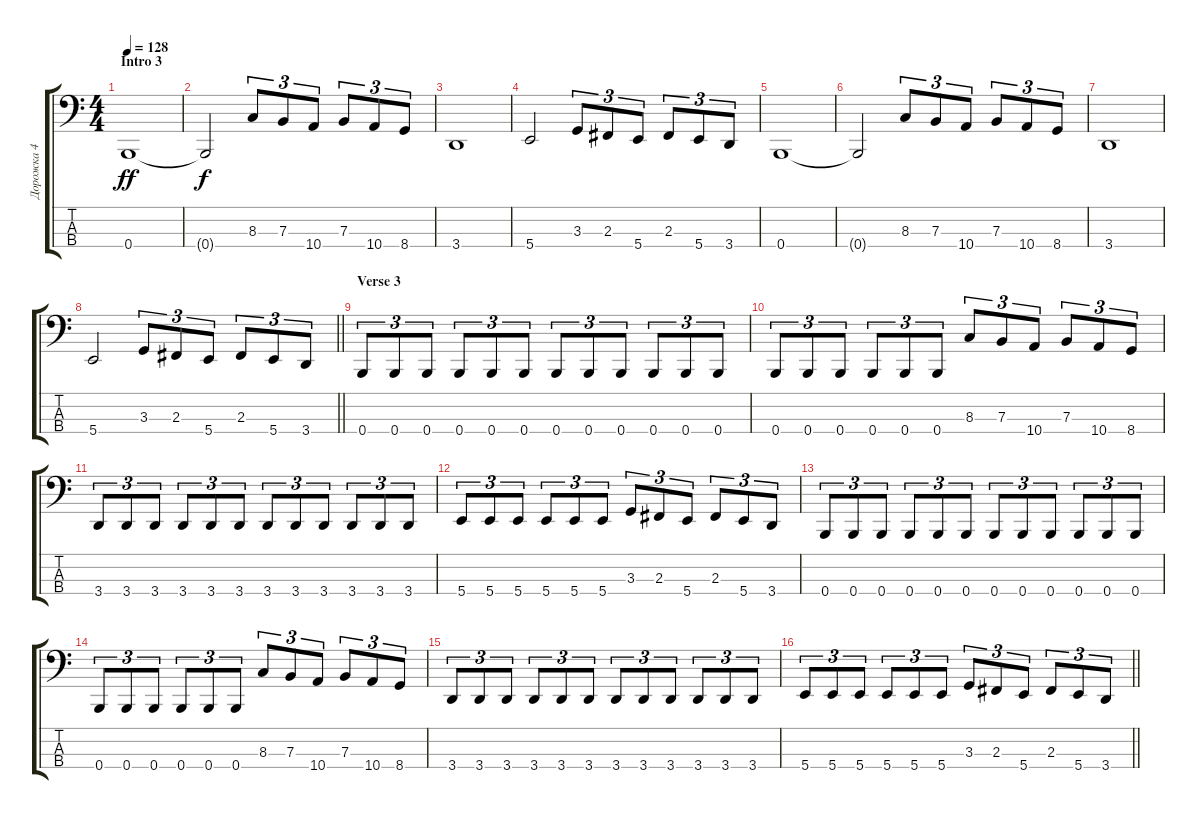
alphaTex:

\track ("Дорожка 4" "Дорожка 4") {instrument electricbasspick}
\staff {score tabs}
\tuning (D2 A1 E1 B0) {hide}
\ts (4 4)
\section ("" "Intro 3")
\tempo 128
\clef f4
\ks c
0.4.1{dy ff} |
0.4{t}.2{dy f} 8.3.8{tu (3 2)} 7.3.8{tu (3 2)} 10.4.8{tu (3 2)} 7.3.8{tu (3 2)} 10.4.8{tu (3 2)} 8.4.8{tu (3 2)} |
3.4.1 |
5.4.2 3.3.8{tu (3 2)} 2.3.8{tu (3 2)} 5.4.8{tu (3 2)} 2.3.8{tu (3 2)} 5.4.8{tu (3 2)} 3.4.8{tu (3 2)} |
0.4.1 |
0.4{t}.2 8.3.8{tu (3 2)} 7.3.8{tu (3 2)} 10.4.8{tu (3 2)} 7.3.8{tu (3 2)} 10.4.8{tu (3 2)} 8.4.8{tu (3 2)} |
3.4.1 |
\barLineRight lightlight
5.4.2 3.3.8{tu (3 2)} 2.3.8{tu (3 2)} 5.4.8{tu (3 2)} 2.3.8{tu (3 2)} 5.4.8{tu (3 2)} 3.4.8{tu (3 2)} |
\section ("" "Verse 3")
0.4.8{tu (3 2)} 0.4.8{tu (3 2)} 0.4.8{tu (3 2)} 0.4.8{tu (3 2)} 0.4.8{tu (3 2)} 0.4.8{tu (3 2)} 0.4.8{tu (3 2)} 0.4.8{tu (3 2)} 0.4.8{tu (3 2)} 0.4.8{tu (3 2)} 0.4.8{tu (3 2)} 0.4.8{tu (3 2)} |
0.4.8{tu (3 2)} 0.4.8{tu (3 2)} 0.4.8{tu (3 2)} 0.4.8{tu (3 2)} 0.4.8{tu (3 2)} 0.4.8{tu (3 2)} 8.3.8{tu (3 2)} 7.3.8{tu (3 2)} 10.4.8{tu (3 2)} 7.3.8{tu (3 2)} 10.4.8{tu (3 2)} 8.4.8{tu (3 2)} |
3.4.8{tu (3 2)} 3.4.8{tu (3 2)} 3.4.8{tu (3 2)} 3.4.8{tu (3 2)} 3.4.8{tu (3 2)} 3.4.8{tu (3 2)} 3.4.8{tu (3 2)} 3.4.8{tu (3 2)} 3.4.8{tu (3 2)} 3.4.8{tu (3 2)} 3.4.8{tu (3 2)} 3.4.8{tu (3 2)} |
5.4.8{tu (3 2)} 5.4.8{tu (3 2)} 5.4.8{tu (3 2)} 5.4.8{tu (3 2)} 5.4.8{tu (3 2)} 5.4.8{tu (3 2)} 3.3.8{tu (3 2)} 2.3.8{tu (3 2)} 5.4.8{tu (3 2)} 2.3.8{tu (3 2)} 5.4.8{tu (3 2)} 3.4.8{tu (3 2)} |
0.4.8{tu (3 2)} 0.4.8{tu (3 2)} 0.4.8{tu (3 2)} 0.4.8{tu (3 2)} 0.4.8{tu (3 2)} 0.4.8{tu (3 2)} 0.4.8{tu (3 2)} 0.4.8{tu (3 2)} 0.4.8{tu (3 2)} 0.4.8{tu (3 2)} 0.4.8{tu (3 2)} 0.4.8{tu (3 2)} |
0.4.8{tu (3 2)} 0.4.8{tu (3 2)} 0.4.8{tu (3 2)} 0.4.8{tu (3 2)} 0.4.8{tu (3 2)} 0.4.8{tu (3 2)} 8.3.8{tu (3 2)} 7.3.8{tu (3 2)} 10.4.8{tu (3 2)} 7.3.8{tu (3 2)} 10.4.8{tu (3 2)} 8.4.8{tu (3 2)} |
3.4.8{tu (3 2)} 3.4.8{tu (3 2)} 3.4.8{tu (3 2)} 3.4.8{tu (3 2)} 3.4.8{tu (3 2)} 3.4.8{tu (3 2)} 3.4.8{tu (3 2)} 3.4.8{tu (3 2)} 3.4.8{tu (3 2)} 3.4.8{tu (3 2)} 3.4.8{tu (3 2)} 3.4.8{tu (3 2)} |
\barLineRight lightlight
5.4.8{tu (3 2)} 5.4.8{tu (3 2)} 5.4.8{tu (3 2)} 5.4.8{tu (3 2)} 5.4.8{tu (3 2)} 5.4.8{tu (3 2)} 3.3.8{tu (3 2)} 2.3.8{tu (3 2)} 5.4.8{tu (3 2)} 2.3.8{tu (3 2)} 5.4.8{tu (3 2)} 3.4.8{tu (3 2)}
